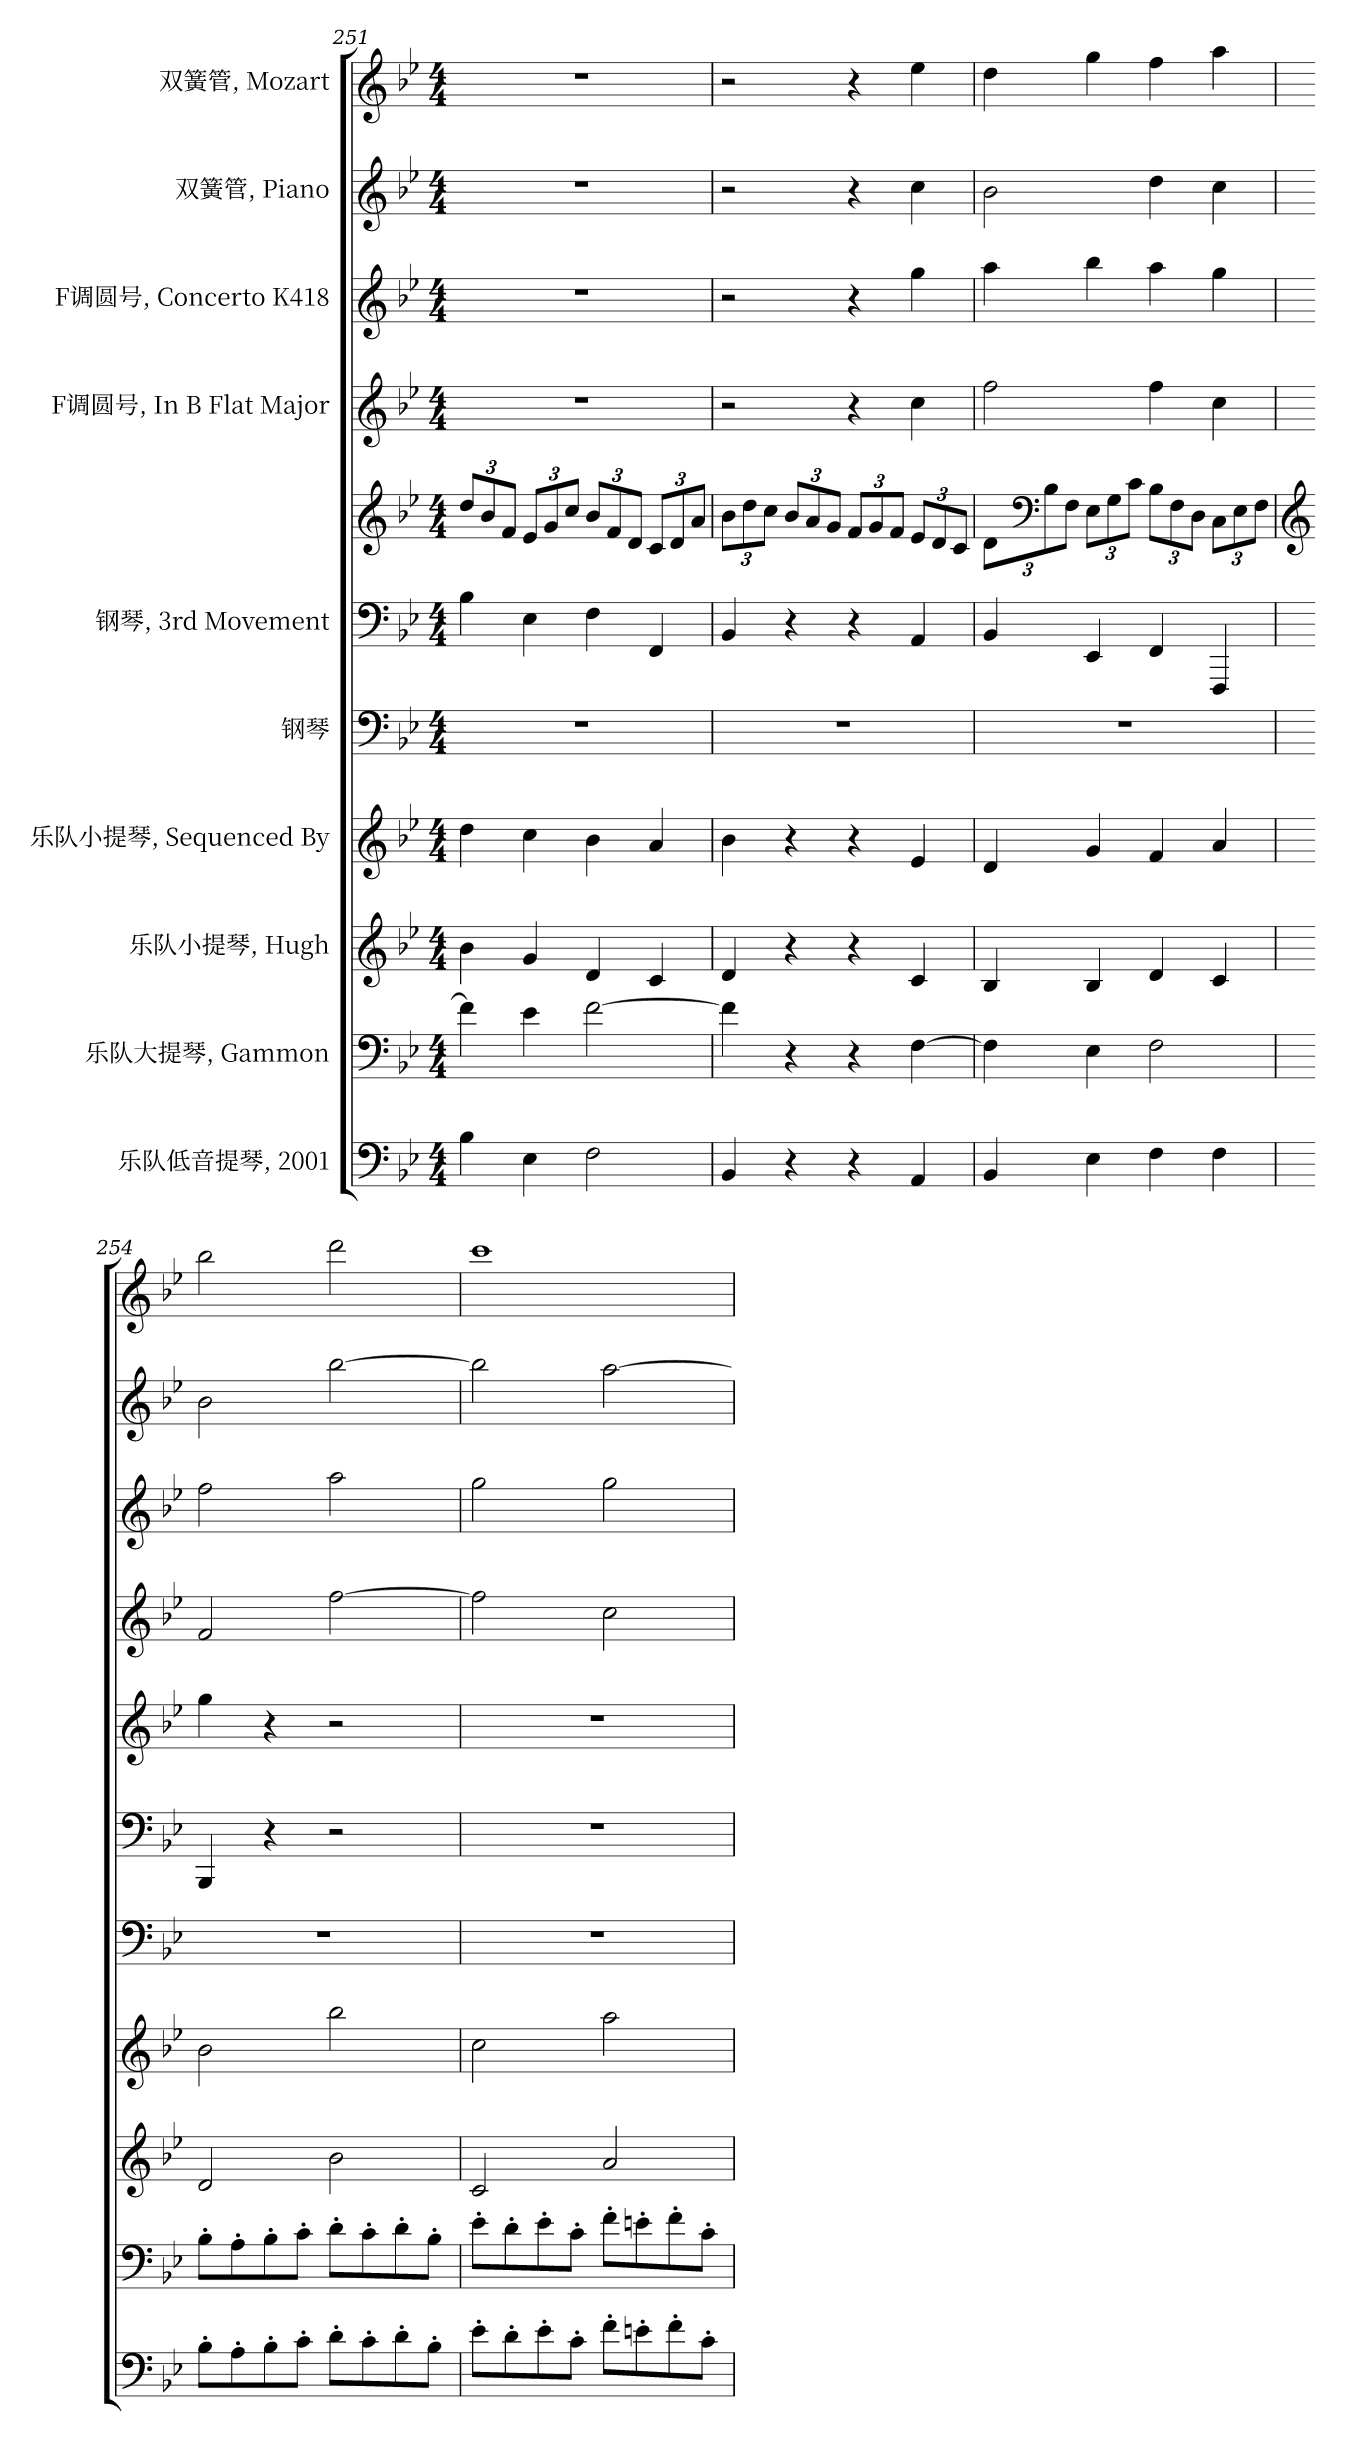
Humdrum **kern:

**kern	**kern	**kern	**kern	**kern	**kern	**kern	**kern	**kern	**kern	**kern
*part10	*part9	*part8	*part7	*part6	*part5	*part5	*part4	*part3	*part2	*part1
*staff11	*staff10	*staff9	*staff8	*staff7	*staff6	*staff5	*staff4	*staff3	*staff2	*staff1
*I"乐队低音提琴, 2001	*I"乐队大提琴, Gammon	*I"乐队小提琴,  Hugh	*I"乐队小提琴, Sequenced By	*I"钢琴	*I"钢琴, 3rd Movement	*	*I"F调圆号, In B Flat Major	*I"F调圆号, Concerto K418	*I"双簧管,  Piano	*I"双簧管,  Mozart
*clefF4	*clefF4	*clefG2	*clefG2	*clefF4	*clefF4	*clefG2	*clefG2	*clefG2	*clefG2	*clefG2
*ITrd7c12	*	*	*	*	*	*	*ITrd4c7	*ITrd4c7	*	*
*k[b-e-]	*k[b-e-]	*k[b-e-]	*k[b-e-]	*k[b-e-]	*k[b-e-]	*k[b-e-]	*k[b-e-a-]	*k[b-e-a-]	*k[b-e-]	*k[b-e-]
*M4/4	*M4/4	*M4/4	*M4/4	*M4/4	*M4/4	*M4/4	*M4/4	*M4/4	*M4/4	*M4/4
*	*	*	*	*	*	*Xbrackettup	*	*	*	*
=251	=251	=251	=251	=251	=251	=251	=251	=251	=251	=251
4BB-\	4f\]	4b-\	4dd\	1r	4B-\	12dd/L	1r	1r	1r	1r
.	.	.	.	.	.	12b-/	.	.	.	.
.	.	.	.	.	.	12f/J	.	.	.	.
4EE-\	4e-\	4g/	4cc\	.	4E-\	12e-/L	.	.	.	.
.	.	.	.	.	.	12g/	.	.	.	.
.	.	.	.	.	.	12cc/J	.	.	.	.
2FF\	[2f\	4d/	4b-\	.	4F\	12b-/L	.	.	.	.
.	.	.	.	.	.	12f/	.	.	.	.
.	.	.	.	.	.	12d/J	.	.	.	.
.	.	4c/	4a/	.	4FF/	12c/L	.	.	.	.
.	.	.	.	.	.	12d/	.	.	.	.
.	.	.	.	.	.	12a/J	.	.	.	.
=252	=252	=252	=252	=252	=252	=252	=252	=252	=252	=252
4BBB-/	4f\]	4d/	4b-\	1r	4BB-/	12b-\L	2r	2r	2r	2r
.	.	.	.	.	.	12dd\	.	.	.	.
.	.	.	.	.	.	12cc\J	.	.	.	.
4r	4r	4r	4r	.	4r	12b-/L	.	.	.	.
.	.	.	.	.	.	12a/	.	.	.	.
.	.	.	.	.	.	12g/J	.	.	.	.
4r	4r	4r	4r	.	4r	12f/L	4r	4r	4r	4r
.	.	.	.	.	.	12g/	.	.	.	.
.	.	.	.	.	.	12f/J	.	.	.	.
4AAA/	[4F\	4c/	4e-/	.	4AA/	12e-/L	4f\	4cc\	4cc\	4ee-\
.	.	.	.	.	.	12d/	.	.	.	.
.	.	.	.	.	.	12c/J	.	.	.	.
!!LO:PB:g=z
=253	=253	=253	=253	=253	=253	=253	=253	=253	=253	=253
4BBB-/	4F\]	4B-/	4d/	1r	4BB-/	12d\L	2b-\	4dd\	2b-\	4dd\
*	*	*	*	*	*	*clefF4	*	*	*	*
.	.	.	.	.	.	12B-\	.	.	.	.
.	.	.	.	.	.	12F\J	.	.	.	.
4EE-\	4E-\	4B-/	4g/	.	4EE-/	12E-\L	.	4ee-\	.	4gg\
.	.	.	.	.	.	12G\	.	.	.	.
.	.	.	.	.	.	12c\J	.	.	.	.
4FF\	2F\	4d/	4f/	.	4FF/	12B-\L	4b-\	4dd\	4dd\	4ff\
.	.	.	.	.	.	12F\	.	.	.	.
.	.	.	.	.	.	12D\J	.	.	.	.
4FF\	.	4c/	4a/	.	4FFF/	12C\L	4f\	4cc\	4cc\	4aa\
.	.	.	.	.	.	12E-\	.	.	.	.
.	.	.	.	.	.	12F\J	.	.	.	.
=254	=254	=254	=254	=254	=254	=254	=254	=254	=254	=254
*	*	*	*	*	*	*clefG2	*	*	*	*
8BB-'\L	8B-'\L	2d/	2b-\	1r	4BBB-/	4gg\	2B-/	2b-\	2b-\	2bb-\
8AA'\	8A'\	.	.	.	.	.	.	.	.	.
8BB-'\	8B-'\	.	.	.	4r	4r	.	.	.	.
8C'\J	8c'\J	.	.	.	.	.	.	.	.	.
8D'\L	8d'\L	2b-\	2bb-\	.	2r	2r	[2b-\	2dd\	[2bb-\	2ddd\
8C'\	8c'\	.	.	.	.	.	.	.	.	.
8D'\	8d'\	.	.	.	.	.	.	.	.	.
8BB-'\J	8B-'\J	.	.	.	.	.	.	.	.	.
=255	=255	=255	=255	=255	=255	=255	=255	=255	=255	=255
8E-'\L	8e-'\L	2c/	2cc\	1r	1r	1r	2b-\]	2cc\	2bb-\]	1ccc
8D'\	8d'\	.	.	.	.	.	.	.	.	.
8E-'\	8e-'\	.	.	.	.	.	.	.	.	.
8C'\J	8c'\J	.	.	.	.	.	.	.	.	.
8F'\L	8f'\L	2a/	2aa\	.	.	.	2f\	2cc\	[2aa\	.
8En'\	8en'\	.	.	.	.	.	.	.	.	.
8F'\	8f'\	.	.	.	.	.	.	.	.	.
8C'\J	8c'\J	.	.	.	.	.	.	.	.	.
=	=	=	=	=	=	=	=	=	=	=
*-	*-	*-	*-	*-	*-	*-	*-	*-	*-	*-
